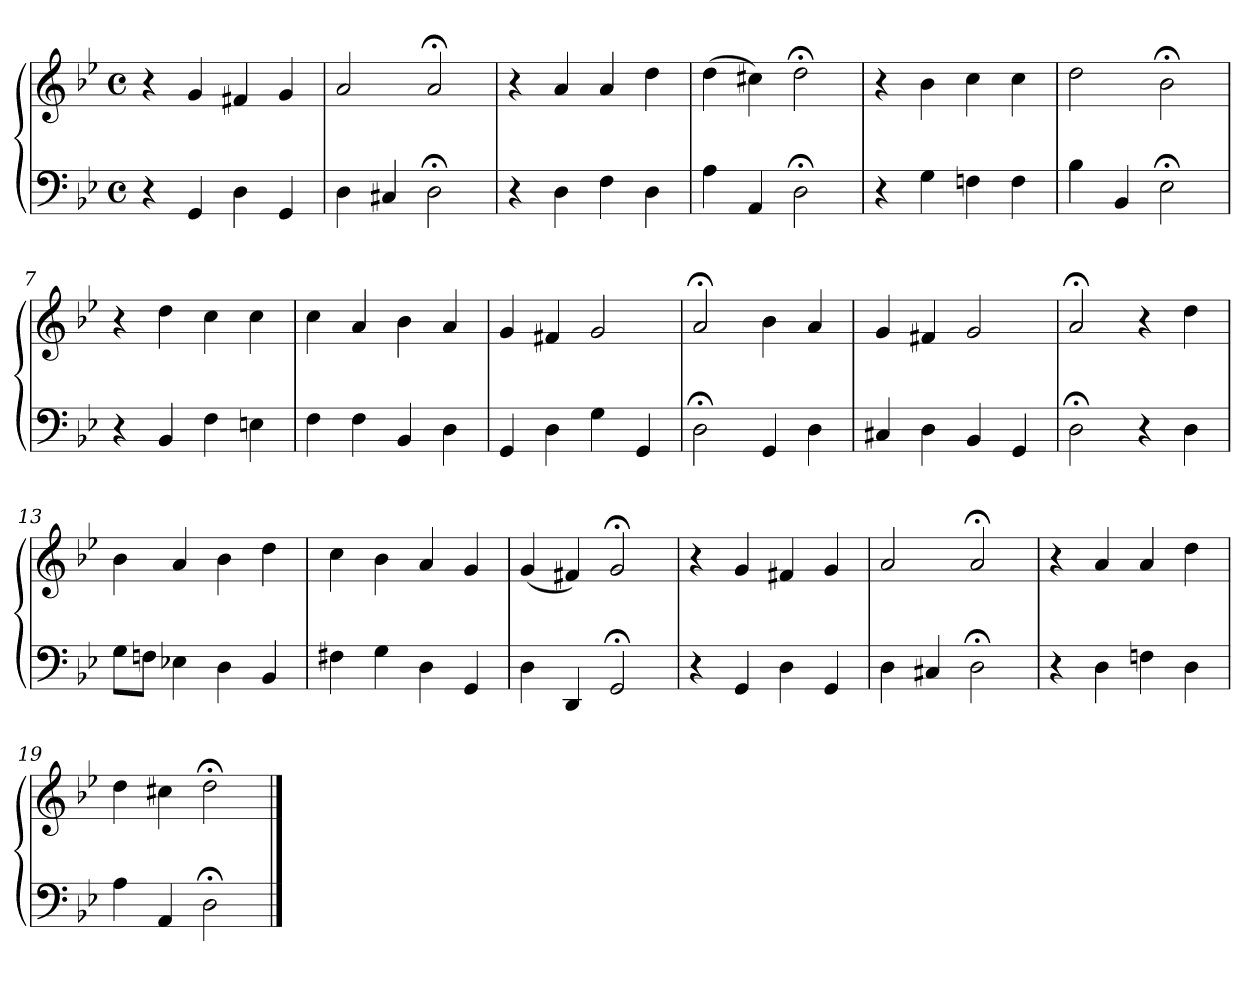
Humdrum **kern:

**kern	**kern
*part1	*part1
*staff2	*staff1
*clefF4	*clefG2
*k[b-e-]	*k[b-e-]
*M4/4	*M4/4
*met(c)	*met(c)
=1	=1
4r	4r
4GG	4g
4D	4f#X
4GG	4g
=2	=2
4D	2a
4C#X	.
2D;<	2a;<
=3	=3
4r	4r
4D	4a
4F	4a
4D	4dd
=4	=4
4A	(4dd
4AA	4cc#X)
2D;<	2dd;<
=5	=5
4r	4r
4G	4b-
4Fn	4cc
4F	4cc
=6	=6
4B-	2dd
4BB-	.
2E-;<	2b-;<
=7	=7
4r	4r
4BB-	4dd
4F	4cc
4En	4cc
=8	=8
4F	4cc
4F	4a
4BB-	4b-
4D	4a
!!LO:LB:g=z
=9	=9
4GG	4g
4D	4f#X
4G	2g
4GG	.
=10	=10
2D;<	2a;<
4GG	4b-
4D	4a
=11	=11
4C#X	4g
4D	4f#X
4BB-	2g
4GG	.
=12	=12
2D;<	2a;<
4r	4r
4D	4dd
=13	=13
8GL	4b-
8FnJ	.
4E-X	4a
4D	4b-
4BB-	4dd
=14	=14
4F#X	4cc
4G	4b-
4D	4a
4GG	4g
=15	=15
4D	(4g
4DD	4f#X)
2GG;<	2g;<
!!LO:LB:g=z
=16	=16
4r	4r
4GG	4g
4D	4f#X
4GG	4g
=17	=17
4D	2a
4C#X	.
2D;<	2a;<
=18	=18
4r	4r
4D	4a
4Fn	4a
4D	4dd
=19	=19
4A	4dd
4AA	4cc#X
2D;<	2dd;<
==	==
*-	*-
